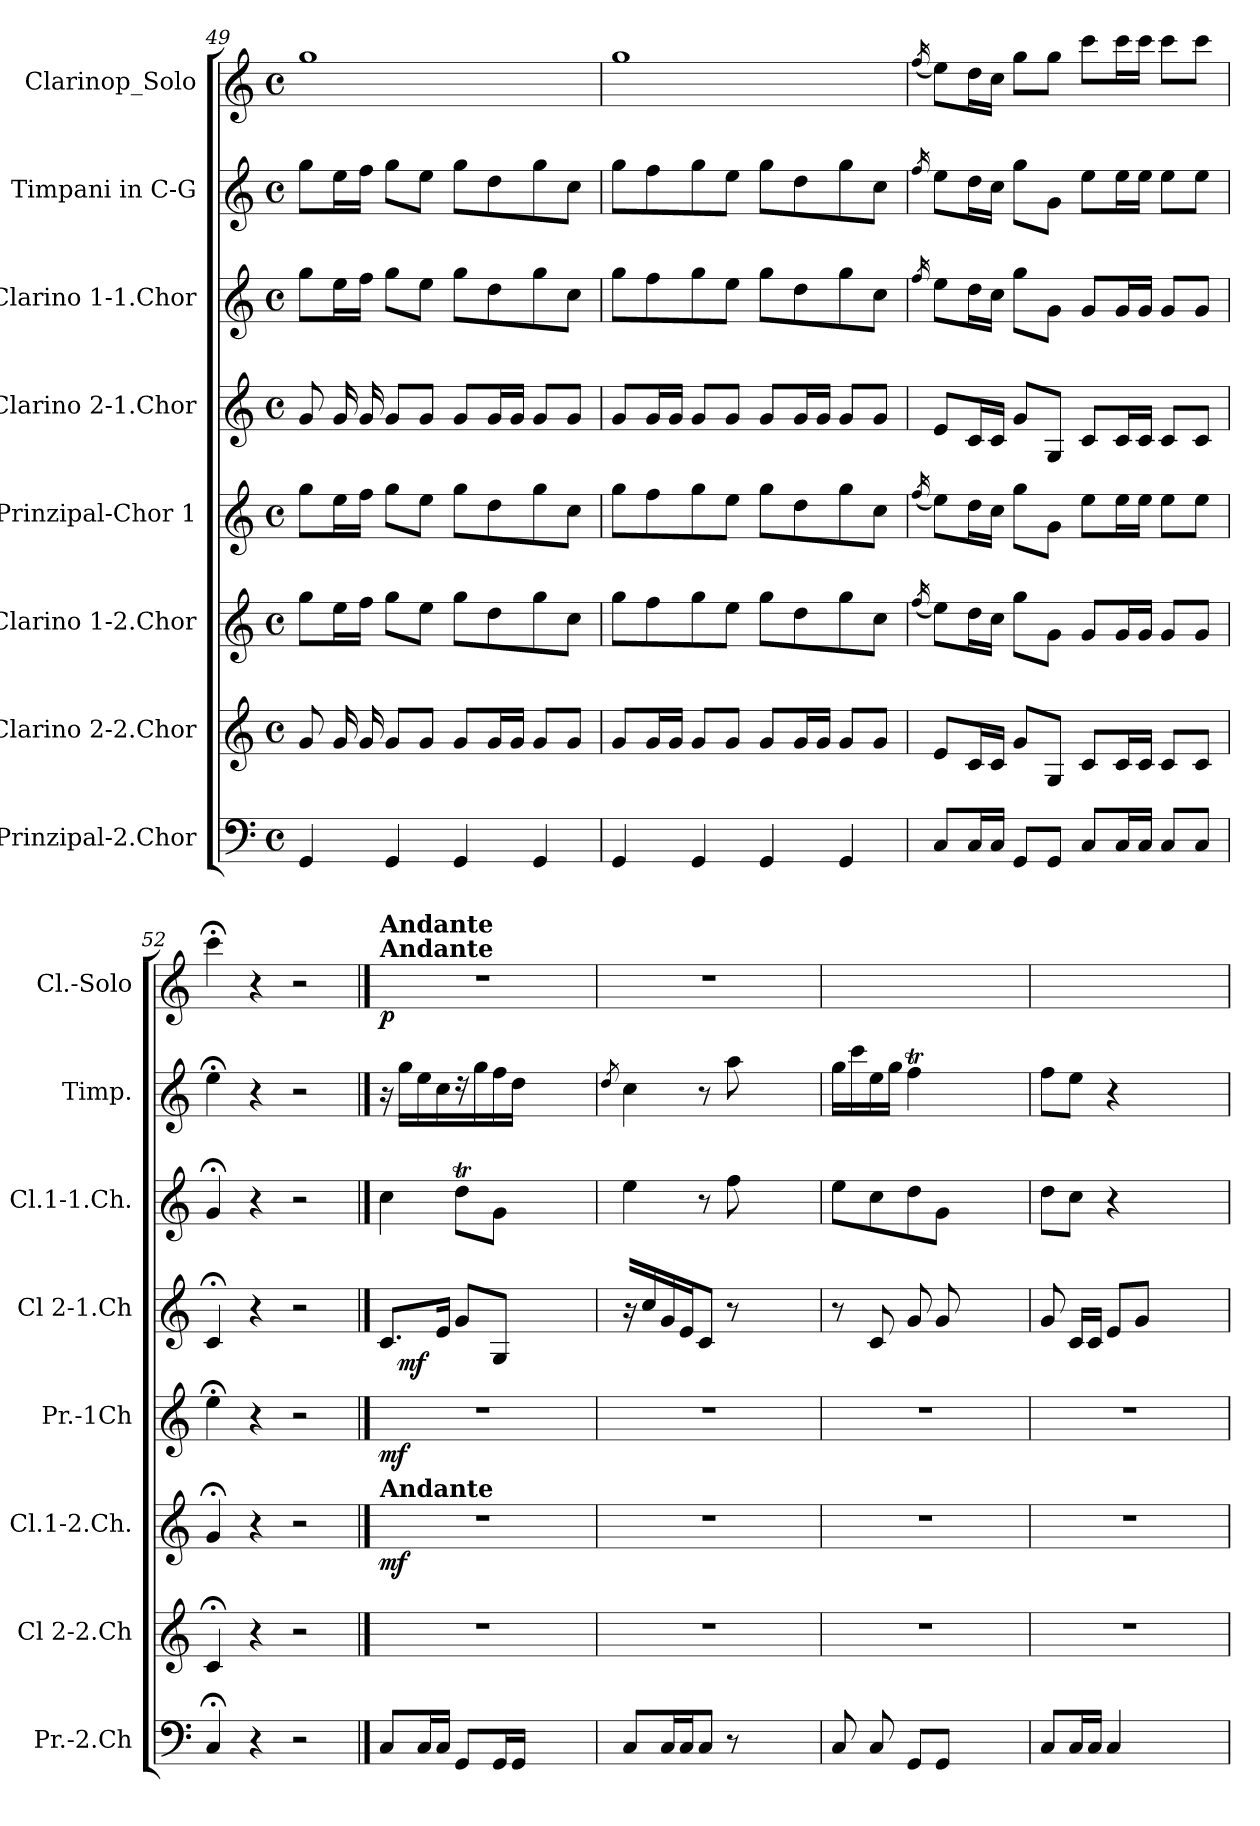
**kern	**kern	**kern	**dynam	**kern	**dynam	**kern	**dynam	**kern	**kern	**kern	**dynam
*part8	*part7	*part6	*part6	*part5	*part5	*part4	*part4	*part3	*part2	*part1	*part1
*staff8	*staff7	*staff6	*staff6	*staff5	*staff5	*staff4	*staff4	*staff3	*staff2	*staff1	*staff1
*I"Prinzipal-2.Chor	*I"Clarino 2-2.Chor	*I"Clarino 1-2.Chor	*	*I"Prinzipal-Chor 1	*	*I"Clarino 2-1.Chor	*	*I"Clarino 1-1.Chor	*I"Timpani in C-G	*I"Clarinop_Solo	*
*I'Pr.-2.Ch	*I'Cl 2-2.Ch	*I'Cl.1-2.Ch.	*	*I'Pr.-1Ch	*	*I'Cl 2-1.Ch	*	*I'Cl.1-1.Ch.	*I'Timp.	*I'Cl.-Solo	*
*clefF4	*clefG2	*clefG2	*	*clefG2	*	*clefG2	*	*clefG2	*clefG2	*clefG2	*
*	*	*ITrd1c2	*	*ITrd1c2	*	*	*	*ITrd1c2	*ITrd1c2	*	*
*k[]	*k[]	*k[b-e-]	*	*k[b-e-]	*	*k[]	*	*k[b-e-]	*k[b-e-]	*k[]	*
*C:	*C:	*B-:	*	*B-:	*	*C:	*	*B-:	*B-:	*C:	*
*M4/4	*M4/4	*M4/4	*	*M4/4	*	*M4/4	*	*M4/4	*M4/4	*M4/4	*
*met(c)	*met(c)	*met(c)	*	*met(c)	*	*met(c)	*	*met(c)	*met(c)	*met(c)	*
=49	=49	=49	=49	=49	=49	=49	=49	=49	=49	=49	=49
4GG	8g	8ffL	.	8ffL	.	8g	.	8ffL	8ffL	1gg	.
.	16g	16ddL	.	16ddL	.	16g	.	16ddL	16ddL	.	.
.	16g	16ee-JJ	.	16ee-JJ	.	16g	.	16ee-JJ	16ee-JJ	.	.
4GG	8gL	8ffL	.	8ffL	.	8gL	.	8ffL	8ffL	.	.
.	8gJ	8ddJ	.	8ddJ	.	8gJ	.	8ddJ	8ddJ	.	.
4GG	8gL	8ffL	.	8ffL	.	8gL	.	8ffL	8ffL	.	.
.	16gL	8cc	.	8cc	.	16gL	.	8cc	8cc	.	.
.	16gJJ	.	.	.	.	16gJJ	.	.	.	.	.
4GG	8gL	8ff	.	8ff	.	8gL	.	8ff	8ff	.	.
.	8gJ	8b-J	.	8b-J	.	8gJ	.	8b-J	8b-J	.	.
!!LO:LB:g=z
=50	=50	=50	=50	=50	=50	=50	=50	=50	=50	=50	=50
4GG	8gL	8ffL	.	8ffL	.	8gL	.	8ffL	8ffL	1gg	.
.	16gL	8ee-	.	8ee-	.	16gL	.	8ee-	8ee-	.	.
.	16gJJ	.	.	.	.	16gJJ	.	.	.	.	.
4GG	8gL	8ff	.	8ff	.	8gL	.	8ff	8ff	.	.
.	8gJ	8ddJ	.	8ddJ	.	8gJ	.	8ddJ	8ddJ	.	.
4GG	8gL	8ffL	.	8ffL	.	8gL	.	8ffL	8ffL	.	.
.	16gL	8cc	.	8cc	.	16gL	.	8cc	8cc	.	.
.	16gJJ	.	.	.	.	16gJJ	.	.	.	.	.
4GG	8gL	8ff	.	8ff	.	8gL	.	8ff	8ff	.	.
.	8gJ	8b-J	.	8b-J	.	8gJ	.	8b-J	8b-J	.	.
=51	=51	=51	=51	=51	=51	=51	=51	=51	=51	=51	=51
.	.	(>16qee-	.	(>16qee-	.	.	.	16qee-	16qee-	(>16qff	.
8CL	8eL	8ddL)	.	8ddL)	.	8eL	.	8ddL	8ddL	8eeL)	.
16CL	16cL	16ccL	.	16ccL	.	16cL	.	16ccL	16ccL	16ddL	.
16CJJ	16cJJ	16b-JJ	.	16b-JJ	.	16cJJ	.	16b-JJ	16b-JJ	16ccJJ	.
8GGL	8gL	8ffL	.	8ffL	.	8gL	.	8ffL	8ffL	8ggL	.
8GGJ	8GJ	8fJ	.	8fJ	.	8GJ	.	8fJ	8fJ	8ggJ	.
8CL	8cL	8fL	.	8ddL	.	8cL	.	8fL	8ddL	8cccL	.
16CL	16cL	16fL	.	16ddL	.	16cL	.	16fL	16ddL	16cccL	.
16CJJ	16cJJ	16fJJ	.	16ddJJ	.	16cJJ	.	16fJJ	16ddJJ	16cccJJ	.
8CL	8cL	8fL	.	8ddL	.	8cL	.	8fL	8ddL	8cccL	.
8CJ	8cJ	8fJ	.	8ddJ	.	8cJ	.	8fJ	8ddJ	8cccJ	.
=52	=52	=52	=52	=52	=52	=52	=52	=52	=52	=52	=52
4C;<	4c;<	4f;<	.	4dd;<	.	4c;<	.	4f;<	4dd;<	4ccc;<	.
4r	4r	4r	.	4r	.	4r	.	4r	4r	4r	.
2r	2r	2r	.	2r	.	2r	.	2r	2r	2r	.
!!LO:LB:g=z
==53	==53	==53	==53	==53	==53	==53	==53	==53	==53	==53	==53
!	!	!	!	!	!	!	!	!	!	!LO:TX:a:B:t=Andante	!
!	!	!	!	!	!	!	!	!	!	!LO:TX:a:B:t=Andante	!
!	!	!	!	!	!	!LO:TX:b:B:t=Andante	!	!	!	!	!
!	!	!LO:TX:a:B:t=Andante	!	!	!	!	!	!	!	!	!
!	!	!	!LO:DY:b	!	!LO:DY:b	!	!	!	!	!	!LO:DY:b
*	*	*	*	*	*	*^	*	*	*	*	*
8CL	1r	1r	mf	1r	mf	8.cL	16ryy	.	4b-	16r	1r	p
!	!	!	!	!	!	!	!	!LO:DY:b	!	!	!	!
.	.	.	.	.	.	.	2...ryy	mf	.	16ffLL	.	.
16CL	.	.	.	.	.	.	.	.	.	16dd	.	.
16CJJ	.	.	.	.	.	16eJk	.	.	.	16b-	.	.
8GGL	.	.	.	.	.	8gL	.	.	8ccTL	16r	.	.
.	.	.	.	.	.	.	.	.	.	16ff	.	.
16GGL	.	.	.	.	.	8GJ	.	.	8fJ	16ee-	.	.
16GGJJ	.	.	.	.	.	.	.	.	.	16ccJJ	.	.
2ryy	.	.	.	.	.	2ryy	.	.	2ryy	2ryy	.	.
*	*	*	*	*	*	*v	*v	*	*	*	*	*
=54	=54	=54	=54	=54	=54	=54	=54	=54	=54	=54	=54
.	.	.	.	.	.	.	.	.	8qcc	.	.
8CL	1r	1r	.	1r	.	16r	.	4dd	4b-	1r	.
.	.	.	.	.	.	16ccLL	.	.	.	.	.
16CL	.	.	.	.	.	16g	.	.	.	.	.
16CJJ	.	.	.	.	.	16eJJ	.	.	.	.	.
8CJ	.	.	.	.	.	8cJ	.	8r	8r	.	.
8r	.	.	.	.	.	8r	.	8ee-	8gg	.	.
2ryy	.	.	.	.	.	2ryy	.	2ryy	2ryy	.	.
=55	=55	=55	=55	=55	=55	=55	=55	=55	=55	=55	=55
8C	1r	1r	.	1r	.	8r	.	8ddL	16ffLL	1ryy	.
.	.	.	.	.	.	.	.	.	16bb-	.	.
8C	.	.	.	.	.	8c	.	8b-	16dd	.	.
.	.	.	.	.	.	.	.	.	16ffJJ	.	.
8GGL	.	.	.	.	.	8g	.	8cc	4ee-T	.	.
8GGJ	.	.	.	.	.	8g	.	8fJ	.	.	.
2ryy	.	.	.	.	.	2ryy	.	2ryy	2ryy	.	.
=56	=56	=56	=56	=56	=56	=56	=56	=56	=56	=56	=56
8CL	1r	1r	.	1r	.	8g	.	8ccL	8ee-L	1ryy	.
16CL	.	.	.	.	.	16cLL	.	8b-J	8ddJ	.	.
16CJJ	.	.	.	.	.	16cJJ	.	.	.	.	.
4C	.	.	.	.	.	8eL	.	4r	4r	.	.
.	.	.	.	.	.	8gJ	.	.	.	.	.
2ryy	.	.	.	.	.	2ryy	.	2ryy	2ryy	.	.
=	=	=	=	=	=	=	=	=	=	=	=
*-	*-	*-	*-	*-	*-	*-	*-	*-	*-	*-	*-
